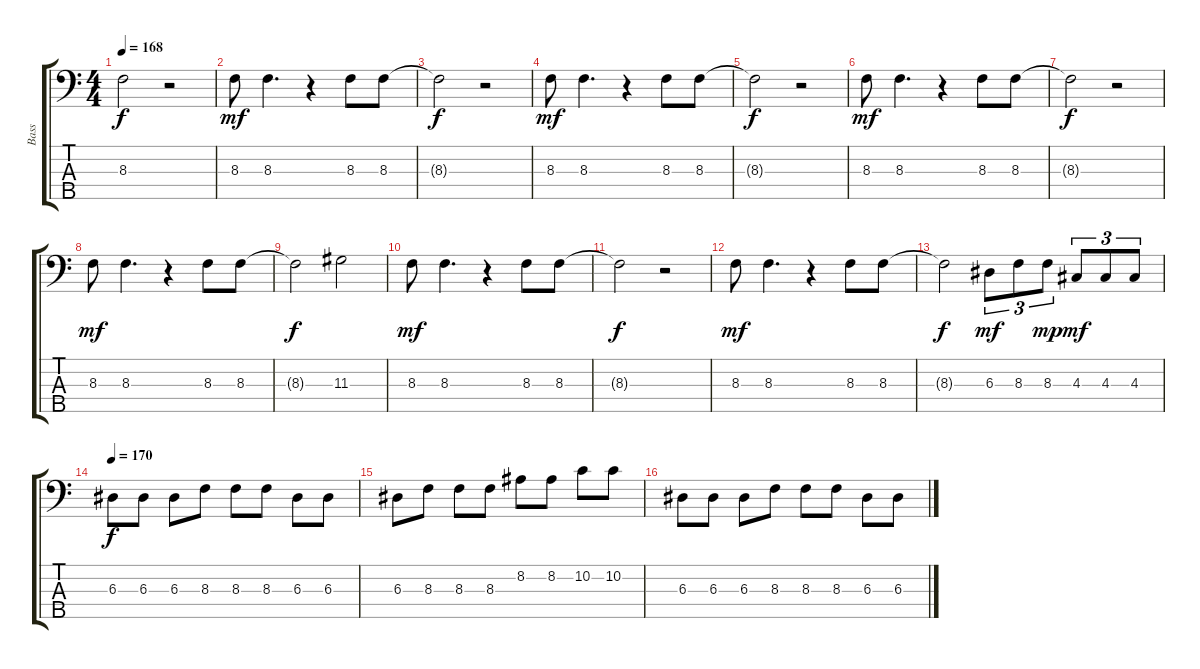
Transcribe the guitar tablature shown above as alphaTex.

\track ("Bass" "Bass") {instrument electricbassfinger}
\staff {score tabs}
\tuning (G2 D2 A1 E1 B0) {hide}
\ts (4 4)
\tempo 168
\clef f4
\ks c
8.3{t}.2{dy f} r.2 |
8.3.8{dy mf} 8.3.4{d} r.4 8.3.8 8.3.8 |
8.3{t}.2{dy f} r.2 |
8.3.8{dy mf} 8.3.4{d} r.4 8.3.8 8.3.8 |
8.3{t}.2{dy f} r.2 |
8.3.8{dy mf} 8.3.4{d} r.4 8.3.8 8.3.8 |
8.3{t}.2{dy f} r.2 |
8.3.8{dy mf} 8.3.4{d} r.4 8.3.8 8.3.8 |
8.3{t}.2{dy f} 11.3.2 |
8.3.8{dy mf} 8.3.4{d} r.4 8.3.8 8.3.8 |
8.3{t}.2{dy f} r.2 |
8.3.8{dy mf} 8.3.4{d} r.4 8.3.8 8.3.8 |
8.3{t}.2{dy f} 6.3.8{tu (3 2) dy mf} 8.3.8{tu (3 2)} 8.3.8{tu (3 2) dy mp} 4.3.8{tu (3 2) dy mf} 4.3.8{tu (3 2)} 4.3.8{tu (3 2)} |
\tempo 170
6.3.8{dy f} 6.3.8 6.3.8 8.3.8 8.3.8 8.3.8 6.3.8 6.3.8 |
6.3.8 8.3.8 8.3.8 8.3.8 8.2.8 8.2.8 10.2.8 10.2.8 |
6.3.8 6.3.8 6.3.8 8.3.8 8.3.8 8.3.8 6.3.8 6.3.8
